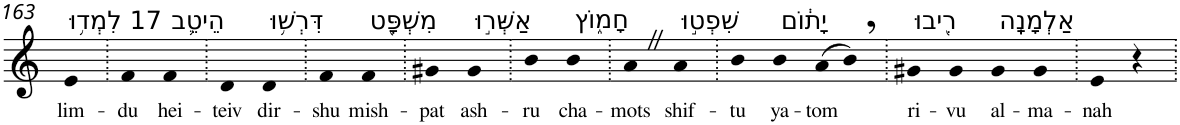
**kern	**text
*part1	*part1
*staff1	*staff1
*I"Piano	*
*I'Pno	*
!!LO:PB:g=z
*clefG2	*
*k[]	*
=163	=163
!LO:TX:a:t=17 לִמְד֥וּ	!
!	!LO:LY:b
4e	lim-
=164.	=164.
!	!LO:LY:b
4f	-du
!LO:TX:a:t=הֵיטֵ֛ב	!
!	!LO:LY:b
4f	hei-
=165.	=165.
!	!LO:LY:b
4d	-teiv
!LO:TX:a:t=דִּרְשׁ֥וּ	!
!	!LO:LY:b
4d	dir-
=166.	=166.
!	!LO:LY:b
4f	-shu
!LO:TX:a:t=מִשְׁפָּ֖ט	!
!	!LO:LY:b
4f	mish-
=167.	=167.
!	!LO:LY:b
4g#X	-pat
!LO:TX:a:t=אַשְּׁר֣וּ	!
!	!LO:LY:b
4g#	ash-
=168.	=168.
!	!LO:LY:b
4b	-ru
!LO:TX:a:t=חָמ֑וֹץ	!
!	!LO:LY:b
4b	cha-
=169.	=169.
!	!LO:LY:b
4aZ	-mots
!LO:TX:a:t=שִׁפְט֣וּ	!
!	!LO:LY:b
4a	shif-
=170.	=170.
!	!LO:LY:b
4b	-tu
!LO:TX:a:t=יָת֔וֹם	!
!	!LO:LY:b
4b	ya-
!	!LO:LY:b
(8a	-tom
8b,)	.
=171.	=171.
!LO:TX:a:t=רִ֖יבוּ	!
!	!LO:LY:b
4g#X	ri-
!	!LO:LY:b
4g#	-vu
!LO:TX:a:t=אַלְמָנָֽה	!
!	!LO:LY:b
4g#	al-
!	!LO:LY:b
4g#	-ma-
=172.	=172.
!	!LO:LY:b
4e	-nah
4r	.
=.	=.
*-	*-
